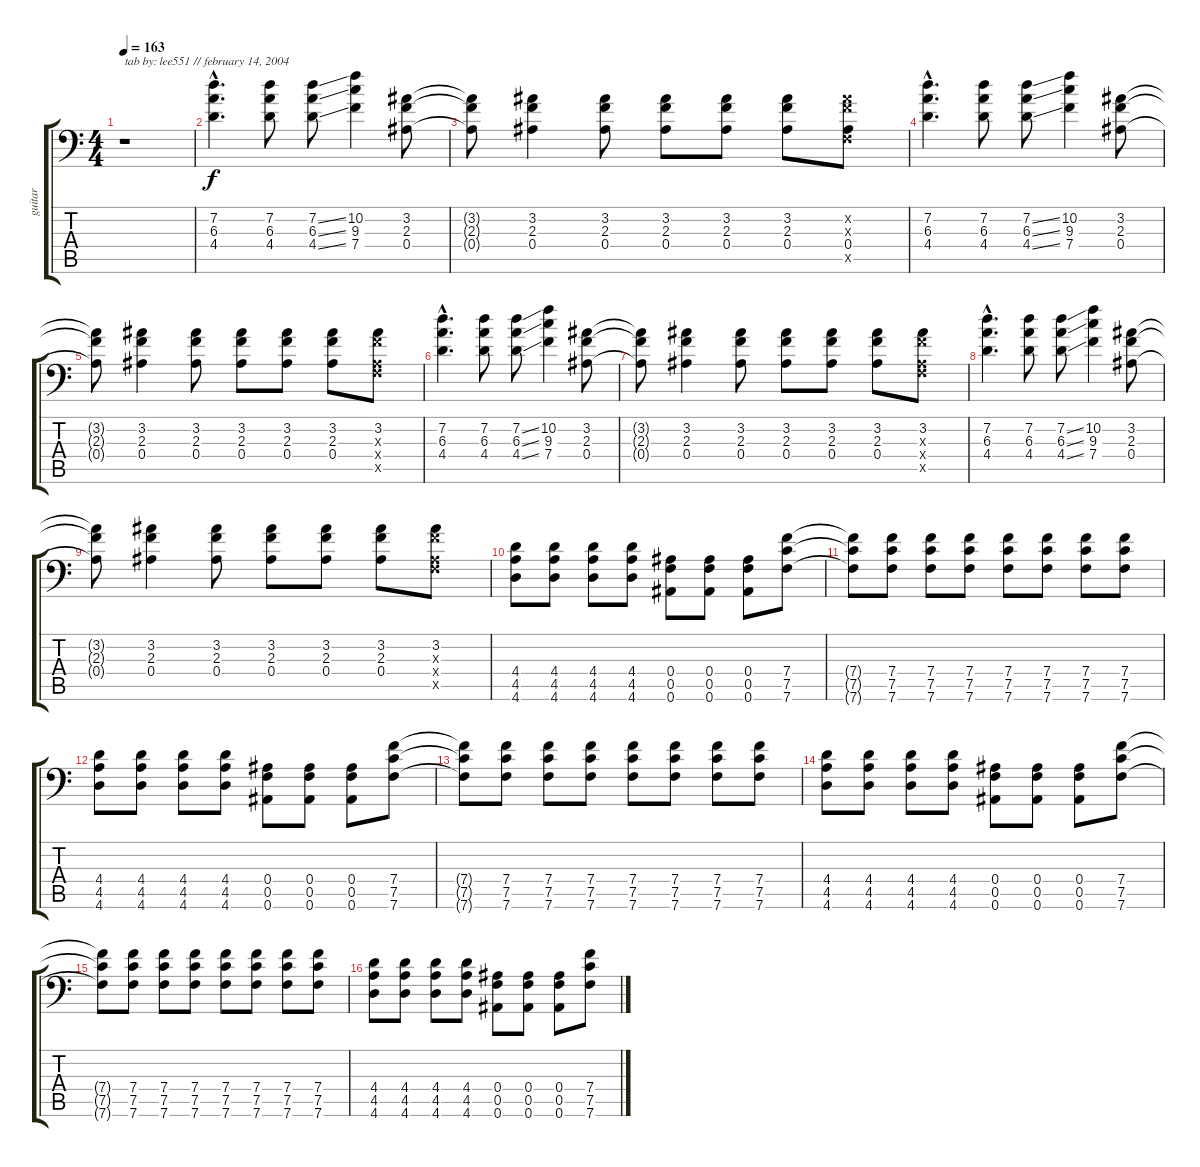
\track ("guitar" "guitar") {instrument distortionguitar}
\staff {score tabs}
\tuning (C4 G3 Eb3 Bb2 F2 Bb1) {hide}
\ts (4 4)
\tempo 163
\clef f4
\ks c
r.1{txt "tab by: lee551 // february 14, 2004" dy f instrument distortionguitar} |
(7.2{hac} 6.3{hac} 4.4{hac}).4{d instrument electricguitarclean} (7.2 6.3 4.4).8 (7.2{ss} 6.3{ss} 4.4{ss}).8 (10.2 9.3 7.4).4 (3.2 2.3 0.4).8 |
(3.2{t} 2.3{t} 0.4{t}).8 (3.2 2.3 0.4).4 (3.2 2.3 0.4).8 (3.2 2.3 0.4).8 (3.2 2.3 0.4).8 (3.2 2.3 0.4).8 (3.2{x} 2.3{x} 0.4 0.5{x}).8 |
(7.2{hac} 6.3{hac} 4.4{hac}).4{d} (7.2 6.3 4.4).8 (7.2{ss} 6.3{ss} 4.4{ss}).8 (10.2 9.3 7.4).4 (3.2 2.3 0.4).8 |
(3.2{t} 2.3{t} 0.4{t}).8 (3.2 2.3 0.4).4 (3.2 2.3 0.4).8 (3.2 2.3 0.4).8 (3.2 2.3 0.4).8 (3.2 2.3 0.4).8 (3.2 2.3{x} 0.4{x} 0.5{x}).8 |
(7.2{hac} 6.3{hac} 4.4{hac}).4{d} (7.2 6.3 4.4).8 (7.2{ss} 6.3{ss} 4.4{ss}).8 (10.2 9.3 7.4).4 (3.2 2.3 0.4).8 |
(3.2{t} 2.3{t} 0.4{t}).8 (3.2 2.3 0.4).4 (3.2 2.3 0.4).8 (3.2 2.3 0.4).8 (3.2 2.3 0.4).8 (3.2 2.3 0.4).8 (3.2 2.3{x} 0.4{x} 0.5{x}).8 |
(7.2{hac} 6.3{hac} 4.4{hac}).4{d} (7.2 6.3 4.4).8 (7.2{ss} 6.3{ss} 4.4{ss}).8 (10.2 9.3 7.4).4 (3.2 2.3 0.4).8 |
(3.2{t} 2.3{t} 0.4{t}).8 (3.2 2.3 0.4).4 (3.2 2.3 0.4).8 (3.2 2.3 0.4).8 (3.2 2.3 0.4).8 (3.2 2.3 0.4).8 (3.2 2.3{x} 0.4{x} 0.5{x}).8 |
(4.4 4.5 4.6).8{instrument distortionguitar} (4.4 4.5 4.6).8 (4.4 4.5 4.6).8 (4.4 4.5 4.6).8 (0.4 0.5 0.6).8 (0.4 0.5 0.6).8 (0.4 0.5 0.6).8 (7.4 7.5 7.6).8 |
(7.4{t} 7.5{t} 7.6{t}).8 (7.4 7.5 7.6).8 (7.4 7.5 7.6).8 (7.4 7.5 7.6).8 (7.4 7.5 7.6).8 (7.4 7.5 7.6).8 (7.4 7.5 7.6).8 (7.4 7.5 7.6).8 |
(4.4 4.5 4.6).8 (4.4 4.5 4.6).8 (4.4 4.5 4.6).8 (4.4 4.5 4.6).8 (0.4 0.5 0.6).8 (0.4 0.5 0.6).8 (0.4 0.5 0.6).8 (7.4 7.5 7.6).8 |
(7.4{t} 7.5{t} 7.6{t}).8 (7.4 7.5 7.6).8 (7.4 7.5 7.6).8 (7.4 7.5 7.6).8 (7.4 7.5 7.6).8 (7.4 7.5 7.6).8 (7.4 7.5 7.6).8 (7.4 7.5 7.6).8 |
(4.4 4.5 4.6).8 (4.4 4.5 4.6).8 (4.4 4.5 4.6).8 (4.4 4.5 4.6).8 (0.4 0.5 0.6).8 (0.4 0.5 0.6).8 (0.4 0.5 0.6).8 (7.4 7.5 7.6).8 |
(7.4{t} 7.5{t} 7.6{t}).8 (7.4 7.5 7.6).8 (7.4 7.5 7.6).8 (7.4 7.5 7.6).8 (7.4 7.5 7.6).8 (7.4 7.5 7.6).8 (7.4 7.5 7.6).8 (7.4 7.5 7.6).8 |
(4.4 4.5 4.6).8 (4.4 4.5 4.6).8 (4.4 4.5 4.6).8 (4.4 4.5 4.6).8 (0.4 0.5 0.6).8 (0.4 0.5 0.6).8 (0.4 0.5 0.6).8 (7.4 7.5 7.6).8
